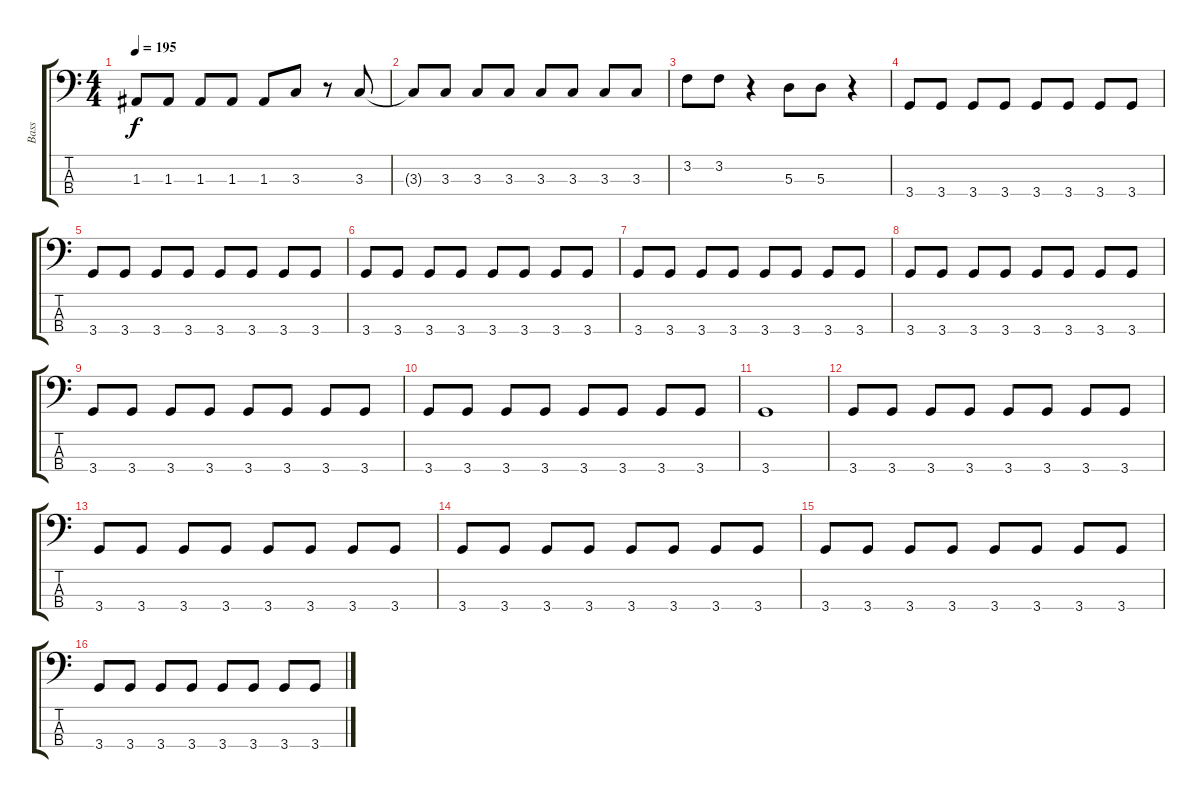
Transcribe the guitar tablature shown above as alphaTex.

\track ("Bass" "Bass") {instrument electricbassfinger}
\staff {score tabs}
\tuning (G2 D2 A1 E1) {hide}
\ts (4 4)
\tempo 195
\clef f4
\ks c
1.3.8{dy f} 1.3.8 1.3.8 1.3.8 1.3.8 3.3.8 r.8 3.3.8 |
3.3{t}.8 3.3.8 3.3.8 3.3.8 3.3.8 3.3.8 3.3.8 3.3.8 |
3.2.8 3.2.8 r.4 5.3.8 5.3.8 r.4 |
3.4.8 3.4.8 3.4.8 3.4.8 3.4.8 3.4.8 3.4.8 3.4.8 |
3.4.8 3.4.8 3.4.8 3.4.8 3.4.8 3.4.8 3.4.8 3.4.8 |
3.4.8 3.4.8 3.4.8 3.4.8 3.4.8 3.4.8 3.4.8 3.4.8 |
3.4.8 3.4.8 3.4.8 3.4.8 3.4.8 3.4.8 3.4.8 3.4.8 |
3.4.8 3.4.8 3.4.8 3.4.8 3.4.8 3.4.8 3.4.8 3.4.8 |
3.4.8 3.4.8 3.4.8 3.4.8 3.4.8 3.4.8 3.4.8 3.4.8 |
3.4.8 3.4.8 3.4.8 3.4.8 3.4.8 3.4.8 3.4.8 3.4.8 |
3.4.1 |
3.4.8 3.4.8 3.4.8 3.4.8 3.4.8 3.4.8 3.4.8 3.4.8 |
3.4.8 3.4.8 3.4.8 3.4.8 3.4.8 3.4.8 3.4.8 3.4.8 |
3.4.8 3.4.8 3.4.8 3.4.8 3.4.8 3.4.8 3.4.8 3.4.8 |
3.4.8 3.4.8 3.4.8 3.4.8 3.4.8 3.4.8 3.4.8 3.4.8 |
3.4.8 3.4.8 3.4.8 3.4.8 3.4.8 3.4.8 3.4.8 3.4.8
